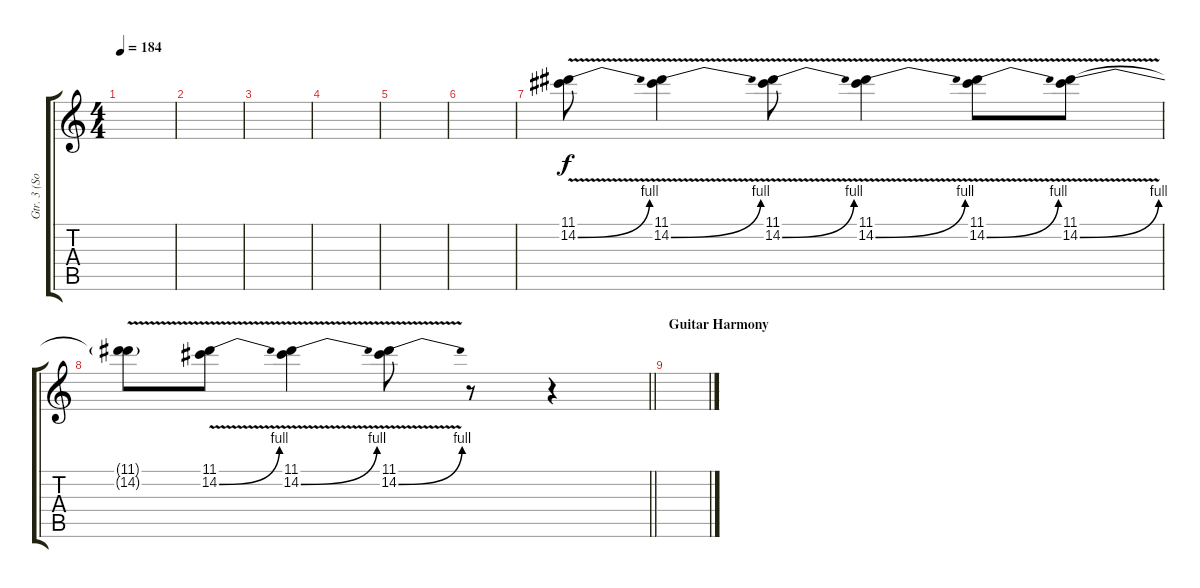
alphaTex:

\track ("Gtr. 3 (Solos)" "Gtr. 3 (So") {instrument distortionguitar}
\staff {score tabs}
\tuning (E4 B3 G3 D3 A2 D2) {hide}
\ts (4 4)
\tempo 184
\clef g2
\ks c
|
|
|
|
|
|
(11.1 14.2{be (bend 0 0 60 4) v}).8{volume 16 instrument distortionguitar} (11.1 14.2{be (bend 0 0 60 4) v}).4 (11.1 14.2{be (bend 0 0 60 4) v}).8 (11.1 14.2{be (bend 0 0 60 4) v}).4 (11.1 14.2{be (bend 0 0 60 4) v}).8 (11.1 14.2{be (bend 0 0 60 4) v}).8 |
\barLineRight lightlight
(11.1{t} 14.2{t}).8 (11.1 14.2{be (bend 0 0 60 4) v}).8 (11.1 14.2{be (bend 0 0 60 4) v}).4 (11.1 14.2{be (bend 0 0 60 4) v}).8 r.8 r.4 |
\section ("" "Guitar Harmony")
